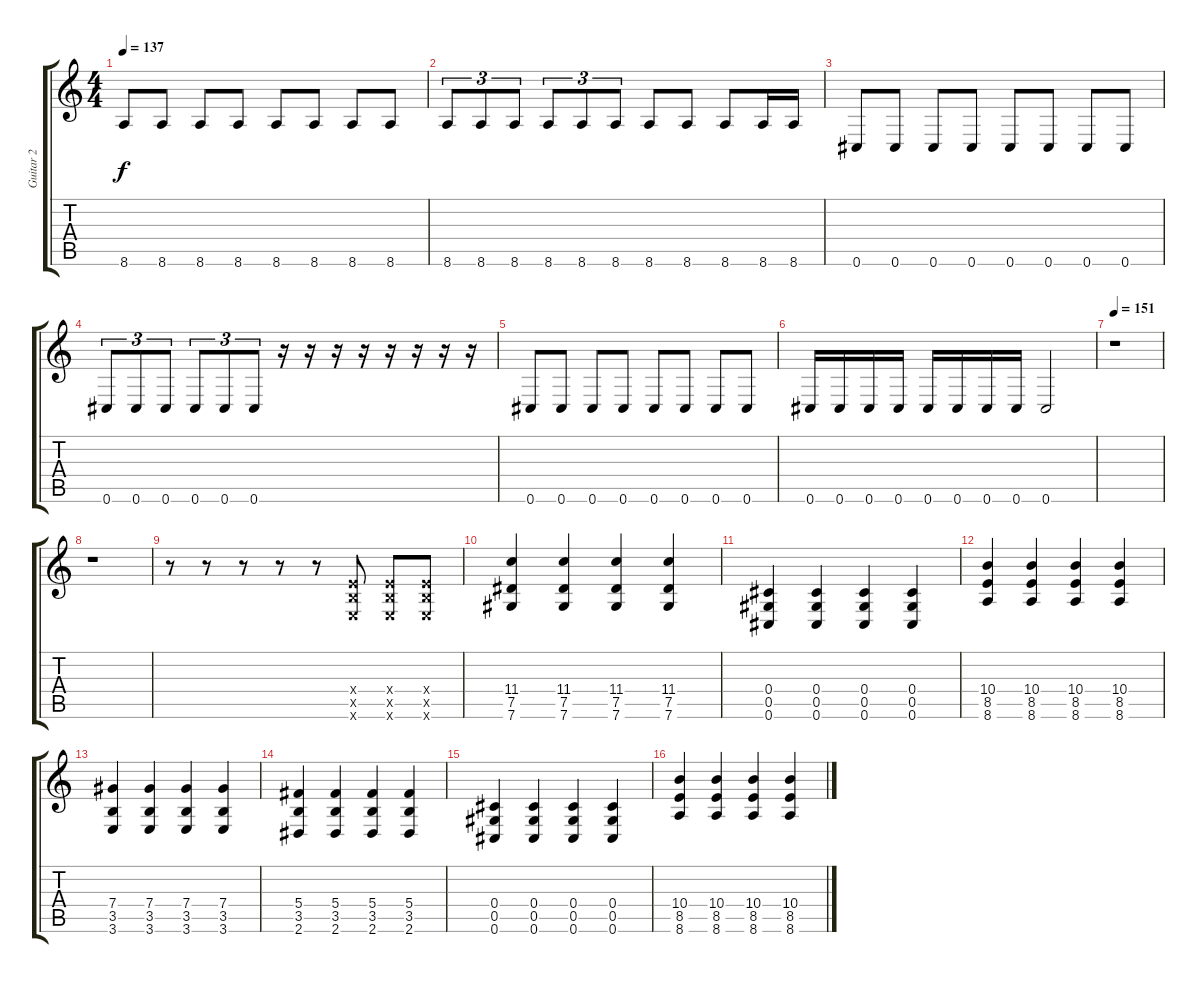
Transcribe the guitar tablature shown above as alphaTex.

\track ("Guitar 2" "Guitar 2") {instrument distortionguitar}
\staff {score tabs}
\tuning (Eb4 Bb3 Gb3 Db3 Ab2 Db2) {hide}
\ts (4 4)
\tempo 137
\clef g2
\ks c
8.6.8{dy f} 8.6.8 8.6.8 8.6.8 8.6.8 8.6.8 8.6.8 8.6.8 |
8.6.8{tu (3 2)} 8.6.8{tu (3 2)} 8.6.8{tu (3 2)} 8.6.8{tu (3 2)} 8.6.8{tu (3 2)} 8.6.8{tu (3 2)} 8.6.8 8.6.8 8.6.8 8.6.16 8.6.16 |
0.6.8 0.6.8 0.6.8 0.6.8 0.6.8 0.6.8 0.6.8 0.6.8 |
0.6.8{tu (3 2)} 0.6.8{tu (3 2)} 0.6.8{tu (3 2)} 0.6.8{tu (3 2)} 0.6.8{tu (3 2)} 0.6.8{tu (3 2)} r.16 r.16 r.16 r.16 r.16 r.16 r.16 r.16 |
0.6.8 0.6.8 0.6.8 0.6.8 0.6.8 0.6.8 0.6.8 0.6.8 |
0.6.16 0.6.16 0.6.16 0.6.16 0.6.16 0.6.16 0.6.16 0.6.16 0.6.2 |
\tempo 151
r.1 |
r.1 |
r.8 r.8 r.8 r.8 r.8 (3.4{x} 3.5{x} 3.6{x}).8 (3.4{x} 3.5{x} 3.6{x}).8 (3.4{x} 3.5{x} 3.6{x}).8 |
(11.4 7.5 7.6).4 (11.4 7.5 7.6).4 (11.4 7.5 7.6).4 (11.4 7.5 7.6).4 |
(0.4 0.5 0.6).4 (0.4 0.5 0.6).4 (0.4 0.5 0.6).4 (0.4 0.5 0.6).4 |
(10.4 8.5 8.6).4 (10.4 8.5 8.6).4 (10.4 8.5 8.6).4 (10.4 8.5 8.6).4 |
(7.4 3.5 3.6).4 (7.4 3.5 3.6).4 (7.4 3.5 3.6).4 (7.4 3.5 3.6).4 |
(5.4 3.5 2.6).4 (5.4 3.5 2.6).4 (5.4 3.5 2.6).4 (5.4 3.5 2.6).4 |
(0.4 0.5 0.6).4 (0.4 0.5 0.6).4 (0.4 0.5 0.6).4 (0.4 0.5 0.6).4 |
(10.4 8.5 8.6).4 (10.4 8.5 8.6).4 (10.4 8.5 8.6).4 (10.4 8.5 8.6).4
